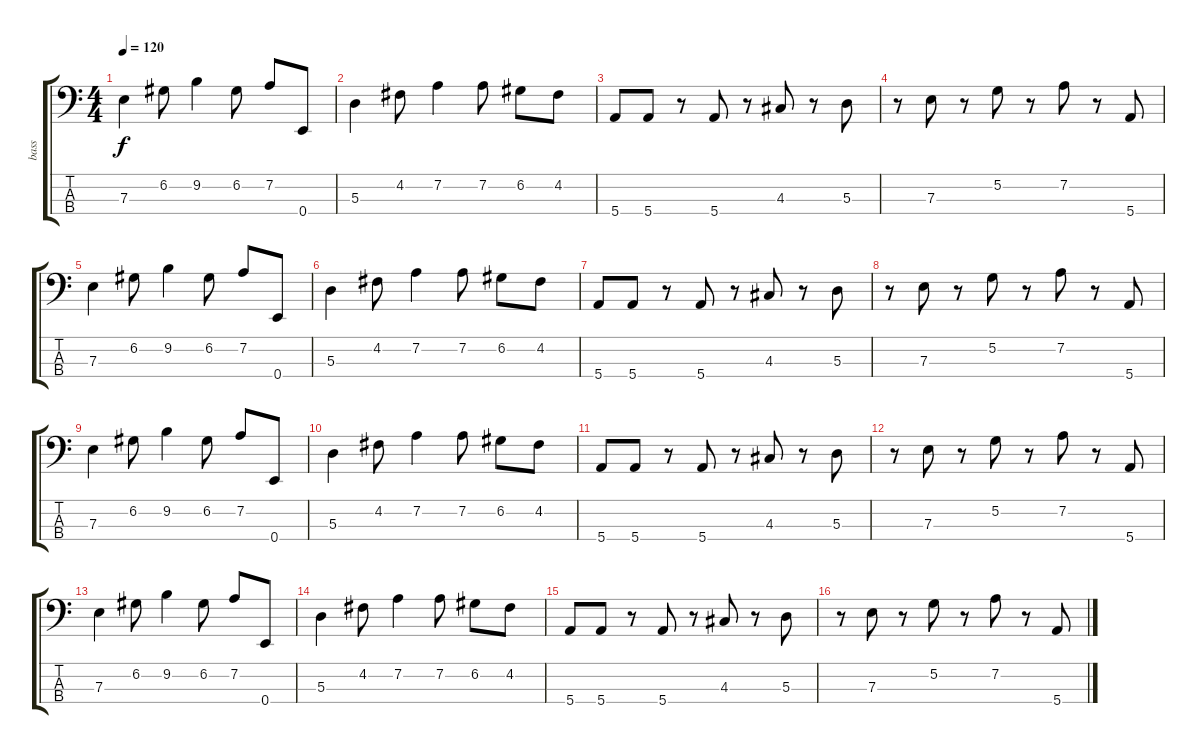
\track ("bass" "bass") {instrument electricbassfinger}
\staff {score tabs}
\tuning (G2 D2 A1 E1) {hide}
\ts (4 4)
\tempo 120
\clef f4
\ks c
7.3.4{dy f} 6.2.8 9.2.4 6.2.8 7.2.8 0.4.8 |
5.3.4 4.2.8 7.2.4 7.2.8 6.2.8 4.2.8 |
5.4.8 5.4.8 r.8 5.4.8 r.8 4.3.8 r.8 5.3.8 |
r.8 7.3.8 r.8 5.2.8 r.8 7.2.8 r.8 5.4.8 |
7.3.4 6.2.8 9.2.4 6.2.8 7.2.8 0.4.8 |
5.3.4 4.2.8 7.2.4 7.2.8 6.2.8 4.2.8 |
5.4.8 5.4.8 r.8 5.4.8 r.8 4.3.8 r.8 5.3.8 |
r.8 7.3.8 r.8 5.2.8 r.8 7.2.8 r.8 5.4.8 |
7.3.4 6.2.8 9.2.4 6.2.8 7.2.8 0.4.8 |
5.3.4 4.2.8 7.2.4 7.2.8 6.2.8 4.2.8 |
5.4.8 5.4.8 r.8 5.4.8 r.8 4.3.8 r.8 5.3.8 |
r.8 7.3.8 r.8 5.2.8 r.8 7.2.8 r.8 5.4.8 |
7.3.4 6.2.8 9.2.4 6.2.8 7.2.8 0.4.8 |
5.3.4 4.2.8 7.2.4 7.2.8 6.2.8 4.2.8 |
5.4.8 5.4.8 r.8 5.4.8 r.8 4.3.8 r.8 5.3.8 |
r.8 7.3.8 r.8 5.2.8 r.8 7.2.8 r.8 5.4.8
